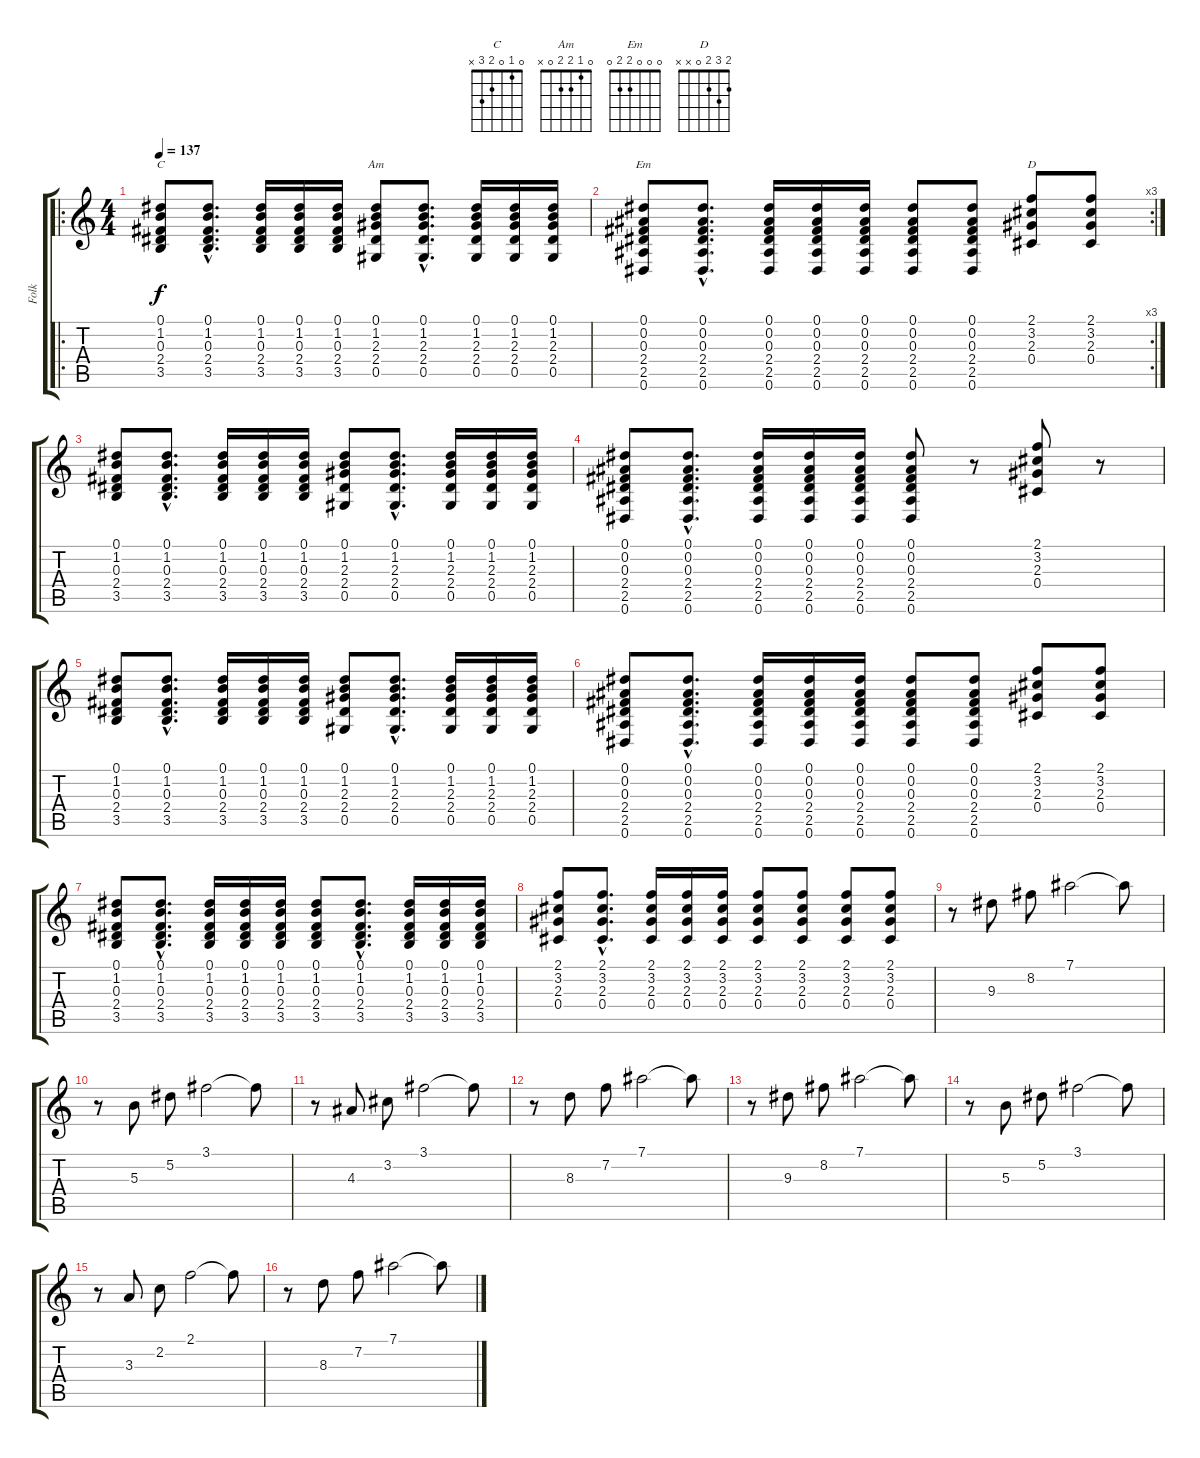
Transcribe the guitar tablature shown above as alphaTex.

\track ("Folk" "Folk") {instrument acousticguitarnylon}
\staff {score tabs}
\tuning (Eb4 Bb3 Gb3 Db3 Ab2 Eb2) {hide}
\chord ("C" 0 1 0 2 3 x)
\chord ("Am" 0 1 2 2 0 x)
\chord ("Em" 0 0 0 2 2 0)
\chord ("D" 2 3 2 0 x x)
\ro
\ts (4 4)
\tempo 137
\clef g2
\ks c
(0.1 1.2 0.3 2.4 3.5).8{ch "C" dy f instrument acousticguitarnylon} (0.1{hac} 1.2{hac} 0.3{hac} 2.4{hac} 3.5{hac}).8{d} (0.1 1.2 0.3 2.4 3.5).16 (0.1 1.2 0.3 2.4 3.5).16 (0.1 1.2 0.3 2.4 3.5).16 (0.1 1.2 2.3 2.4 0.5).8{ch "Am"} (0.1{hac} 1.2{hac} 2.3{hac} 2.4{hac} 0.5{hac}).8{d} (0.1 1.2 2.3 2.4 0.5).16 (0.1 1.2 2.3 2.4 0.5).16 (0.1 1.2 2.3 2.4 0.5).16 |
\rc 3
(0.1 0.2 0.3 2.4 2.5 0.6).8{ch "Em"} (0.1{hac} 0.2{hac} 0.3{hac} 2.4{hac} 2.5{hac} 0.6{hac}).8{d} (0.1 0.2 0.3 2.4 2.5 0.6).16 (0.1 0.2 0.3 2.4 2.5 0.6).16 (0.1 0.2 0.3 2.4 2.5 0.6).16 (0.1 0.2 0.3 2.4 2.5 0.6).8 (0.1 0.2 0.3 2.4 2.5 0.6).8 (2.1 3.2 2.3 0.4).8{ch "D"} (2.1 3.2 2.3 0.4).8 |
(0.1 1.2 0.3 2.4 3.5).8 (0.1{hac} 1.2{hac} 0.3{hac} 2.4{hac} 3.5{hac}).8{d} (0.1 1.2 0.3 2.4 3.5).16 (0.1 1.2 0.3 2.4 3.5).16 (0.1 1.2 0.3 2.4 3.5).16 (0.1 1.2 2.3 2.4 0.5).8 (0.1{hac} 1.2{hac} 2.3{hac} 2.4{hac} 0.5{hac}).8{d} (0.1 1.2 2.3 2.4 0.5).16 (0.1 1.2 2.3 2.4 0.5).16 (0.1 1.2 2.3 2.4 0.5).16 |
(0.1 0.2 0.3 2.4 2.5 0.6).8 (0.1{hac} 0.2{hac} 0.3{hac} 2.4{hac} 2.5{hac} 0.6{hac}).8{d} (0.1 0.2 0.3 2.4 2.5 0.6).16 (0.1 0.2 0.3 2.4 2.5 0.6).16 (0.1 0.2 0.3 2.4 2.5 0.6).16 (0.1 0.2 0.3 2.4 2.5 0.6).8 r.8 (2.1 3.2 2.3 0.4).8 r.8 |
(0.1 1.2 0.3 2.4 3.5).8 (0.1{hac} 1.2{hac} 0.3{hac} 2.4{hac} 3.5{hac}).8{d} (0.1 1.2 0.3 2.4 3.5).16 (0.1 1.2 0.3 2.4 3.5).16 (0.1 1.2 0.3 2.4 3.5).16 (0.1 1.2 2.3 2.4 0.5).8 (0.1{hac} 1.2{hac} 2.3{hac} 2.4{hac} 0.5{hac}).8{d} (0.1 1.2 2.3 2.4 0.5).16 (0.1 1.2 2.3 2.4 0.5).16 (0.1 1.2 2.3 2.4 0.5).16 |
(0.1 0.2 0.3 2.4 2.5 0.6).8 (0.1{hac} 0.2{hac} 0.3{hac} 2.4{hac} 2.5{hac} 0.6{hac}).8{d} (0.1 0.2 0.3 2.4 2.5 0.6).16 (0.1 0.2 0.3 2.4 2.5 0.6).16 (0.1 0.2 0.3 2.4 2.5 0.6).16 (0.1 0.2 0.3 2.4 2.5 0.6).8 (0.1 0.2 0.3 2.4 2.5 0.6).8 (2.1 3.2 2.3 0.4).8 (2.1 3.2 2.3 0.4).8 |
(0.1 1.2 0.3 2.4 3.5).8 (0.1{hac} 1.2{hac} 0.3{hac} 2.4{hac} 3.5{hac}).8{d} (0.1 1.2 0.3 2.4 3.5).16 (0.1 1.2 0.3 2.4 3.5).16 (0.1 1.2 0.3 2.4 3.5).16 (0.1 1.2 0.3 2.4 3.5).8 (0.1{hac} 1.2{hac} 0.3{hac} 2.4{hac} 3.5{hac}).8{d} (0.1 1.2 0.3 2.4 3.5).16 (0.1 1.2 0.3 2.4 3.5).16 (0.1 1.2 0.3 2.4 3.5).16 |
(2.1 3.2 2.3 0.4).8 (2.1{hac} 3.2{hac} 2.3{hac} 0.4{hac}).8{d} (2.1 3.2 2.3 0.4).16 (2.1 3.2 2.3 0.4).16 (2.1 3.2 2.3 0.4).16 (2.1 3.2 2.3 0.4).8 (2.1 3.2 2.3 0.4).8 (2.1 3.2 2.3 0.4).8 (2.1 3.2 2.3 0.4).8 |
r.8 9.3.8 8.2.8 7.1.2 7.1{t}.8 |
r.8 5.3.8 5.2.8 3.1.2 3.1{t}.8 |
r.8 4.3.8 3.2.8 3.1.2 3.1{t}.8 |
r.8 8.3.8 7.2.8 7.1.2 7.1{t}.8 |
r.8 9.3.8 8.2.8 7.1.2 7.1{t}.8 |
r.8 5.3.8 5.2.8 3.1.2 3.1{t}.8 |
r.8 3.3.8 2.2.8 2.1.2 2.1{t}.8 |
r.8 8.3.8 7.2.8 7.1.2 7.1{t}.8
